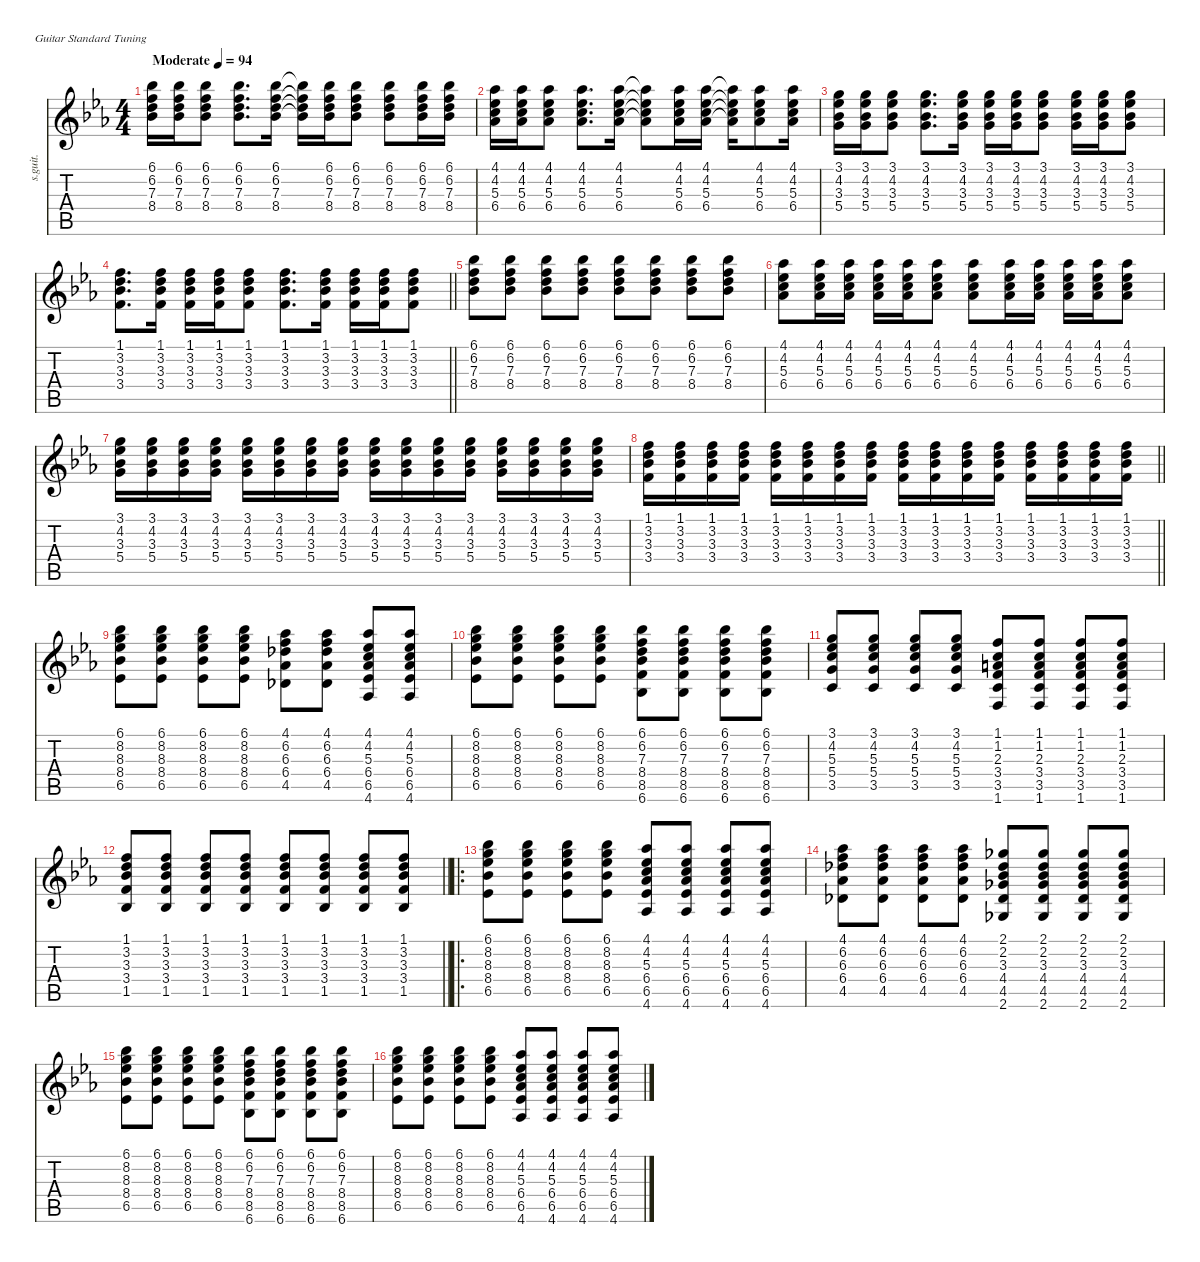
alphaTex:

\defaultSystemsLayout 4
\hideDynamics
\bracketExtendMode nobrackets
\otherSystemsTrackNameOrientation horizontal
\track ("Track 5" "s.guit.") {instrument acousticguitarsteel}
\staff {score tabs}
\tuning (E4 B3 G3 D3 A2 E2)
\ts (4 4)
\beaming (8 2 2 2 2)
\tempo (94 "Moderate")
\clef g2
\ks eb
(6.1{acc b} 6.2{acc forcenatural} 7.3{acc forcenatural} 8.4{acc b}).16{dy f instrument acousticguitarsteel} (6.1{acc b} 6.2{acc forcenatural} 7.3{acc forcenatural} 8.4{acc b}).16 (6.1{acc b} 6.2{acc forcenatural} 7.3{acc forcenatural} 8.4{acc b}).8 (6.1{acc b} 6.2{acc forcenatural} 7.3{acc forcenatural} 8.4{acc b}).8{d} (6.1{acc b} 6.2{acc forcenatural} 7.3{acc forcenatural} 8.4{acc b}).16 (6.1{t acc b} 6.2{t acc forcenatural} 7.3{t acc forcenatural} 8.4{t acc b}).16 (6.1{acc b} 6.2{acc forcenatural} 7.3{acc forcenatural} 8.4{acc b}).16 (6.1{acc b} 6.2{acc forcenatural} 7.3{acc forcenatural} 8.4{acc b}).8 (6.1{acc b} 6.2{acc forcenatural} 7.3{acc forcenatural} 8.4{acc b}).8 (6.1{acc b} 6.2{acc forcenatural} 7.3{acc forcenatural} 8.4{acc b}).16 (6.1{acc b} 6.2{acc forcenatural} 7.3{acc forcenatural} 8.4{acc b}).16 |
(4.1{acc b} 4.2{acc b} 5.3{acc forcenatural} 6.4{acc b}).16 (4.1{acc b} 4.2{acc b} 5.3{acc forcenatural} 6.4{acc b}).16 (4.1{acc b} 4.2{acc b} 5.3{acc forcenatural} 6.4{acc b}).8 (4.1{acc b} 4.2{acc b} 5.3{acc forcenatural} 6.4{acc b}).8{d} (4.1{acc b} 4.2{acc b} 5.3{acc forcenatural} 6.4{acc b}).16 (4.1{t acc b} 4.2{t acc b} 5.3{t acc forcenatural} 6.4{t acc b}).8 (4.1{acc b} 4.2{acc b} 5.3{acc forcenatural} 6.4{acc b}).16 (4.1{acc b} 4.2{acc b} 5.3{acc forcenatural} 6.4{acc b}).16 (4.1{t acc b} 4.2{t acc b} 5.3{t acc forcenatural} 6.4{t acc b}).16 (4.1{acc b} 4.2{acc b} 5.3{acc forcenatural} 6.4{acc b}).8 (4.1{acc b} 4.2{acc b} 5.3{acc forcenatural} 6.4{acc b}).16 |
(3.1{acc forcenatural} 4.2{acc b} 3.3{acc b} 5.4{acc forcenatural}).16 (3.1{acc forcenatural} 4.2{acc b} 3.3{acc b} 5.4{acc forcenatural}).16 (3.1{acc forcenatural} 4.2{acc b} 3.3{acc b} 5.4{acc forcenatural}).8 (3.1{acc forcenatural} 4.2{acc b} 3.3{acc b} 5.4{acc forcenatural}).8{d} (3.1{acc forcenatural} 4.2{acc b} 3.3{acc b} 5.4{acc forcenatural}).16 (3.1{acc forcenatural} 4.2{acc b} 3.3{acc b} 5.4{acc forcenatural}).16 (3.1{acc forcenatural} 4.2{acc b} 3.3{acc b} 5.4{acc forcenatural}).16 (3.1{acc forcenatural} 4.2{acc b} 3.3{acc b} 5.4{acc forcenatural}).8 (3.1{acc forcenatural} 4.2{acc b} 3.3{acc b} 5.4{acc forcenatural}).16 (3.1{acc forcenatural} 4.2{acc b} 3.3{acc b} 5.4{acc forcenatural}).16 (3.1{acc forcenatural} 4.2{acc b} 3.3{acc b} 5.4{acc forcenatural}).8 |
\barLineRight lightlight
(1.1{acc forcenatural} 3.2{acc forcenatural} 3.3{acc b} 3.4{acc forcenatural}).8{d} (1.1{acc forcenatural} 3.2{acc forcenatural} 3.3{acc b} 3.4{acc forcenatural}).16 (1.1{acc forcenatural} 3.2{acc forcenatural} 3.3{acc b} 3.4{acc forcenatural}).16 (1.1{acc forcenatural} 3.2{acc forcenatural} 3.3{acc b} 3.4{acc forcenatural}).16 (1.1{acc forcenatural} 3.2{acc forcenatural} 3.3{acc b} 3.4{acc forcenatural}).8 (1.1{acc forcenatural} 3.2{acc forcenatural} 3.3{acc b} 3.4{acc forcenatural}).8{d} (1.1{acc forcenatural} 3.2{acc forcenatural} 3.3{acc b} 3.4{acc forcenatural}).16 (1.1{acc forcenatural} 3.2{acc forcenatural} 3.3{acc b} 3.4{acc forcenatural}).16 (1.1{acc forcenatural} 3.2{acc forcenatural} 3.3{acc b} 3.4{acc forcenatural}).16 (1.1{acc forcenatural} 3.2{acc forcenatural} 3.3{acc b} 3.4{acc forcenatural}).8 |
(6.1{acc b} 6.2{acc forcenatural} 7.3{acc forcenatural} 8.4{acc b}).8 (6.1{acc b} 6.2{acc forcenatural} 7.3{acc forcenatural} 8.4{acc b}).8 (6.1{acc b} 6.2{acc forcenatural} 7.3{acc forcenatural} 8.4{acc b}).8 (6.1{acc b} 6.2{acc forcenatural} 7.3{acc forcenatural} 8.4{acc b}).8 (6.1{acc b} 6.2{acc forcenatural} 7.3{acc forcenatural} 8.4{acc b}).8 (6.1{acc b} 6.2{acc forcenatural} 7.3{acc forcenatural} 8.4{acc b}).8 (6.1{acc b} 6.2{acc forcenatural} 7.3{acc forcenatural} 8.4{acc b}).8 (6.1{acc b} 6.2{acc forcenatural} 7.3{acc forcenatural} 8.4{acc b}).8 |
(4.1{acc b} 4.2{acc b} 5.3{acc forcenatural} 6.4{acc b}).8 (4.1{acc b} 4.2{acc b} 5.3{acc forcenatural} 6.4{acc b}).16 (4.1{acc b} 4.2{acc b} 5.3{acc forcenatural} 6.4{acc b}).16 (4.1{acc b} 4.2{acc b} 5.3{acc forcenatural} 6.4{acc b}).16 (4.1{acc b} 4.2{acc b} 5.3{acc forcenatural} 6.4{acc b}).16 (4.1{acc b} 4.2{acc b} 5.3{acc forcenatural} 6.4{acc b}).8 (4.1{acc b} 4.2{acc b} 5.3{acc forcenatural} 6.4{acc b}).8 (4.1{acc b} 4.2{acc b} 5.3{acc forcenatural} 6.4{acc b}).16 (4.1{acc b} 4.2{acc b} 5.3{acc forcenatural} 6.4{acc b}).16 (4.1{acc b} 4.2{acc b} 5.3{acc forcenatural} 6.4{acc b}).16 (4.1{acc b} 4.2{acc b} 5.3{acc forcenatural} 6.4{acc b}).16 (4.1{acc b} 4.2{acc b} 5.3{acc forcenatural} 6.4{acc b}).8 |
(3.1{acc forcenatural} 4.2{acc b} 3.3{acc b} 5.4{acc forcenatural}).16 (3.1{acc forcenatural} 4.2{acc b} 3.3{acc b} 5.4{acc forcenatural}).16 (3.1{acc forcenatural} 4.2{acc b} 3.3{acc b} 5.4{acc forcenatural}).16 (3.1{acc forcenatural} 4.2{acc b} 3.3{acc b} 5.4{acc forcenatural}).16 (3.1{acc forcenatural} 4.2{acc b} 3.3{acc b} 5.4{acc forcenatural}).16 (3.1{acc forcenatural} 4.2{acc b} 3.3{acc b} 5.4{acc forcenatural}).16 (3.1{acc forcenatural} 4.2{acc b} 3.3{acc b} 5.4{acc forcenatural}).16 (3.1{acc forcenatural} 4.2{acc b} 3.3{acc b} 5.4{acc forcenatural}).16 (3.1{acc forcenatural} 4.2{acc b} 3.3{acc b} 5.4{acc forcenatural}).16 (3.1{acc forcenatural} 4.2{acc b} 3.3{acc b} 5.4{acc forcenatural}).16 (3.1{acc forcenatural} 4.2{acc b} 3.3{acc b} 5.4{acc forcenatural}).16 (3.1{acc forcenatural} 4.2{acc b} 3.3{acc b} 5.4{acc forcenatural}).16 (3.1{acc forcenatural} 4.2{acc b} 3.3{acc b} 5.4{acc forcenatural}).16 (3.1{acc forcenatural} 4.2{acc b} 3.3{acc b} 5.4{acc forcenatural}).16 (3.1{acc forcenatural} 4.2{acc b} 3.3{acc b} 5.4{acc forcenatural}).16 (3.1{acc forcenatural} 4.2{acc b} 3.3{acc b} 5.4{acc forcenatural}).16 |
\barLineRight lightlight
(1.1{acc forcenatural} 3.2{acc forcenatural} 3.3{acc b} 3.4{acc forcenatural}).16 (1.1{acc forcenatural} 3.2{acc forcenatural} 3.3{acc b} 3.4{acc forcenatural}).16 (1.1{acc forcenatural} 3.2{acc forcenatural} 3.3{acc b} 3.4{acc forcenatural}).16 (1.1{acc forcenatural} 3.2{acc forcenatural} 3.3{acc b} 3.4{acc forcenatural}).16 (1.1{acc forcenatural} 3.2{acc forcenatural} 3.3{acc b} 3.4{acc forcenatural}).16 (1.1{acc forcenatural} 3.2{acc forcenatural} 3.3{acc b} 3.4{acc forcenatural}).16 (1.1{acc forcenatural} 3.2{acc forcenatural} 3.3{acc b} 3.4{acc forcenatural}).16 (1.1{acc forcenatural} 3.2{acc forcenatural} 3.3{acc b} 3.4{acc forcenatural}).16 (1.1{acc forcenatural} 3.2{acc forcenatural} 3.3{acc b} 3.4{acc forcenatural}).16 (1.1{acc forcenatural} 3.2{acc forcenatural} 3.3{acc b} 3.4{acc forcenatural}).16 (1.1{acc forcenatural} 3.2{acc forcenatural} 3.3{acc b} 3.4{acc forcenatural}).16 (1.1{acc forcenatural} 3.2{acc forcenatural} 3.3{acc b} 3.4{acc forcenatural}).16 (1.1{acc forcenatural} 3.2{acc forcenatural} 3.3{acc b} 3.4{acc forcenatural}).16 (1.1{acc forcenatural} 3.2{acc forcenatural} 3.3{acc b} 3.4{acc forcenatural}).16 (1.1{acc forcenatural} 3.2{acc forcenatural} 3.3{acc b} 3.4{acc forcenatural}).16 (1.1{acc forcenatural} 3.2{acc forcenatural} 3.3{acc b} 3.4{acc forcenatural}).16 |
(6.1{acc b} 8.2{acc forcenatural} 8.3{acc b} 8.4{acc b} 6.5{acc b}).8 (6.1{acc b} 8.2{acc forcenatural} 8.3{acc b} 8.4{acc b} 6.5{acc b}).8 (6.1{acc b} 8.2{acc forcenatural} 8.3{acc b} 8.4{acc b} 6.5{acc b}).8 (6.1{acc b} 8.2{acc forcenatural} 8.3{acc b} 8.4{acc b} 6.5{acc b}).8 (4.1{acc b} 6.2{acc forcenatural} 6.3{acc b} 6.4{acc b} 4.5{acc b}).8 (4.1{acc b} 6.2{acc forcenatural} 6.3{acc b} 6.4{acc b} 4.5{acc b}).8 (4.1{acc b} 4.2{acc b} 5.3{acc forcenatural} 6.4{acc b} 6.5{acc b} 4.6{acc b}).8 (4.1{acc b} 4.2{acc b} 5.3{acc forcenatural} 6.4{acc b} 6.5{acc b} 4.6{acc b}).8 |
(6.1{acc b} 8.2{acc forcenatural} 8.3{acc b} 8.4{acc b} 6.5{acc b}).8 (6.1{acc b} 8.2{acc forcenatural} 8.3{acc b} 8.4{acc b} 6.5{acc b}).8 (6.1{acc b} 8.2{acc forcenatural} 8.3{acc b} 8.4{acc b} 6.5{acc b}).8 (6.1{acc b} 8.2{acc forcenatural} 8.3{acc b} 8.4{acc b} 6.5{acc b}).8 (6.1{acc b} 6.2{acc forcenatural} 7.3{acc forcenatural} 8.4{acc b} 8.5{acc forcenatural} 6.6{acc b}).8 (6.1{acc b} 6.2{acc forcenatural} 7.3{acc forcenatural} 8.4{acc b} 8.5{acc forcenatural} 6.6{acc b}).8 (6.1{acc b} 6.2{acc forcenatural} 7.3{acc forcenatural} 8.4{acc b} 8.5{acc forcenatural} 6.6{acc b}).8 (6.1{acc b} 6.2{acc forcenatural} 7.3{acc forcenatural} 8.4{acc b} 8.5{acc forcenatural} 6.6{acc b}).8 |
(3.1{acc forcenatural} 4.2{acc b} 5.3{acc forcenatural} 5.4{acc forcenatural} 3.5{acc forcenatural}).8 (3.1{acc forcenatural} 4.2{acc b} 5.3{acc forcenatural} 5.4{acc forcenatural} 3.5{acc forcenatural}).8 (3.1{acc forcenatural} 4.2{acc b} 5.3{acc forcenatural} 5.4{acc forcenatural} 3.5{acc forcenatural}).8 (3.1{acc forcenatural} 4.2{acc b} 5.3{acc forcenatural} 5.4{acc forcenatural} 3.5{acc forcenatural}).8 (1.1{acc forcenatural} 1.2{acc forcenatural} 2.3{acc forcenatural} 3.4{acc forcenatural} 3.5{acc forcenatural} 1.6{acc forcenatural}).8 (1.1{acc forcenatural} 1.2{acc forcenatural} 2.3{acc forcenatural} 3.4{acc forcenatural} 3.5{acc forcenatural} 1.6{acc forcenatural}).8 (1.1{acc forcenatural} 1.2{acc forcenatural} 2.3{acc forcenatural} 3.4{acc forcenatural} 3.5{acc forcenatural} 1.6{acc forcenatural}).8 (1.1{acc forcenatural} 1.2{acc forcenatural} 2.3{acc forcenatural} 3.4{acc forcenatural} 3.5{acc forcenatural} 1.6{acc forcenatural}).8 |
\barLineRight lightlight
(1.1{acc forcenatural} 3.2{acc forcenatural} 3.3{acc b} 3.4{acc forcenatural} 1.5{acc b}).8 (1.1{acc forcenatural} 3.2{acc forcenatural} 3.3{acc b} 3.4{acc forcenatural} 1.5{acc b}).8 (1.1{acc forcenatural} 3.2{acc forcenatural} 3.3{acc b} 3.4{acc forcenatural} 1.5{acc b}).8 (1.1{acc forcenatural} 3.2{acc forcenatural} 3.3{acc b} 3.4{acc forcenatural} 1.5{acc b}).8 (1.1{acc forcenatural} 3.2{acc forcenatural} 3.3{acc b} 3.4{acc forcenatural} 1.5{acc b}).8 (1.1{acc forcenatural} 3.2{acc forcenatural} 3.3{acc b} 3.4{acc forcenatural} 1.5{acc b}).8 (1.1{acc forcenatural} 3.2{acc forcenatural} 3.3{acc b} 3.4{acc forcenatural} 1.5{acc b}).8 (1.1{acc forcenatural} 3.2{acc forcenatural} 3.3{acc b} 3.4{acc forcenatural} 1.5{acc b}).8 |
\ro
(6.1{acc b} 8.2{acc forcenatural} 8.3{acc b} 8.4{acc b} 6.5{acc b}).8 (6.1{acc b} 8.2{acc forcenatural} 8.3{acc b} 8.4{acc b} 6.5{acc b}).8 (6.1{acc b} 8.2{acc forcenatural} 8.3{acc b} 8.4{acc b} 6.5{acc b}).8 (6.1{acc b} 8.2{acc forcenatural} 8.3{acc b} 8.4{acc b} 6.5{acc b}).8 (4.1{acc b} 4.2{acc b} 5.3{acc forcenatural} 6.4{acc b} 6.5{acc b} 4.6{acc b}).8 (4.1{acc b} 4.2{acc b} 5.3{acc forcenatural} 6.4{acc b} 6.5{acc b} 4.6{acc b}).8 (4.1{acc b} 4.2{acc b} 5.3{acc forcenatural} 6.4{acc b} 6.5{acc b} 4.6{acc b}).8 (4.1{acc b} 4.2{acc b} 5.3{acc forcenatural} 6.4{acc b} 6.5{acc b} 4.6{acc b}).8 |
(4.1{acc b} 6.2{acc forcenatural} 6.3{acc b} 6.4{acc b} 4.5{acc b}).8 (4.1{acc b} 6.2{acc forcenatural} 6.3{acc b} 6.4{acc b} 4.5{acc b}).8 (4.1{acc b} 6.2{acc forcenatural} 6.3{acc b} 6.4{acc b} 4.5{acc b}).8 (4.1{acc b} 6.2{acc forcenatural} 6.3{acc b} 6.4{acc b} 4.5{acc b}).8 (2.1{acc b} 2.2{acc b} 3.3{acc b} 4.4{acc b} 4.5{acc b} 2.6{acc b}).8 (2.1{acc b} 2.2{acc b} 3.3{acc b} 4.4{acc b} 4.5{acc b} 2.6{acc b}).8 (2.1{acc b} 2.2{acc b} 3.3{acc b} 4.4{acc b} 4.5{acc b} 2.6{acc b}).8 (2.1{acc b} 2.2{acc b} 3.3{acc b} 4.4{acc b} 4.5{acc b} 2.6{acc b}).8 |
(6.1{acc b} 8.2{acc forcenatural} 8.3{acc b} 8.4{acc b} 6.5{acc b}).8 (6.1{acc b} 8.2{acc forcenatural} 8.3{acc b} 8.4{acc b} 6.5{acc b}).8 (6.1{acc b} 8.2{acc forcenatural} 8.3{acc b} 8.4{acc b} 6.5{acc b}).8 (6.1{acc b} 8.2{acc forcenatural} 8.3{acc b} 8.4{acc b} 6.5{acc b}).8 (6.1{acc b} 6.2{acc forcenatural} 7.3{acc forcenatural} 8.4{acc b} 8.5{acc forcenatural} 6.6{acc b}).8 (6.1{acc b} 6.2{acc forcenatural} 7.3{acc forcenatural} 8.4{acc b} 8.5{acc forcenatural} 6.6{acc b}).8 (6.1{acc b} 6.2{acc forcenatural} 7.3{acc forcenatural} 8.4{acc b} 8.5{acc forcenatural} 6.6{acc b}).8 (6.1{acc b} 6.2{acc forcenatural} 7.3{acc forcenatural} 8.4{acc b} 8.5{acc forcenatural} 6.6{acc b}).8 |
(6.1{acc b} 8.2{acc forcenatural} 8.3{acc b} 8.4{acc b} 6.5{acc b}).8 (6.1{acc b} 8.2{acc forcenatural} 8.3{acc b} 8.4{acc b} 6.5{acc b}).8 (6.1{acc b} 8.2{acc forcenatural} 8.3{acc b} 8.4{acc b} 6.5{acc b}).8 (6.1{acc b} 8.2{acc forcenatural} 8.3{acc b} 8.4{acc b} 6.5{acc b}).8 (4.1{acc b} 4.2{acc b} 5.3{acc forcenatural} 6.4{acc b} 6.5{acc b} 4.6{acc b}).8 (4.1{acc b} 4.2{acc b} 5.3{acc forcenatural} 6.4{acc b} 6.5{acc b} 4.6{acc b}).8 (4.1{acc b} 4.2{acc b} 5.3{acc forcenatural} 6.4{acc b} 6.5{acc b} 4.6{acc b}).8 (4.1{acc b} 4.2{acc b} 5.3{acc forcenatural} 6.4{acc b} 6.5{acc b} 4.6{acc b}).8
